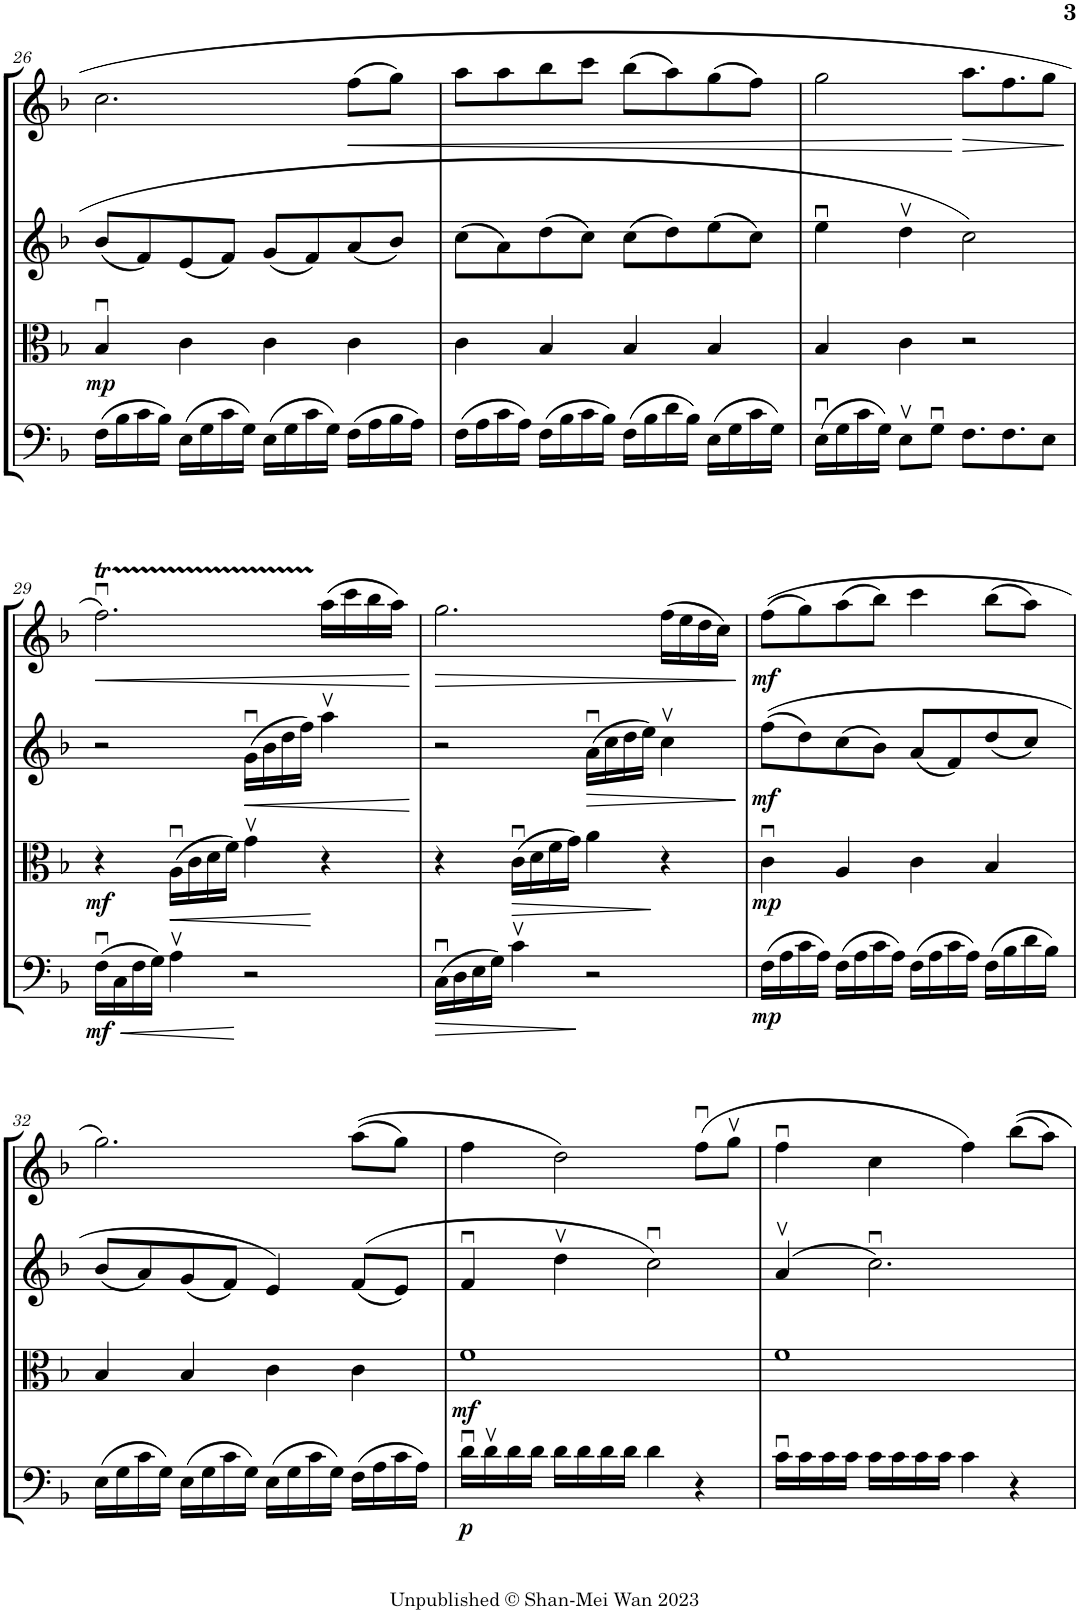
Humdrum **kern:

**kern	**dynam	**kern	**dynam	**kern	**dynam	**kern	**dynam
*part4	*part4	*part3	*part3	*part2	*part2	*part1	*part1
*staff4	*staff4	*staff3	*staff3	*staff2	*staff2	*staff1	*staff1
*I"Violoncello	*	*I"Viola	*	*I"Violin II	*	*I"Violin I	*
*I'Vc	*	*I'Vla	*	*I'Vln	*	*I'Vln	*
!!LO:PB:g=z
*clefF4	*	*clefC3	*	*clefG2	*	*clefG2	*
*k[b-]	*	*k[b-]	*	*k[b-]	*	*k[b-]	*
*M4/4	*	*M4/4	*	*M4/4	*	*M4/4	*
=26	=26	=26	=26	=26	=26	=26	=26
!	!	!	!LO:DY:b	!	!	!	!
(16F\LL	.	4B-u/	mp	(8b-/L	.	2.cc\	.
16B-\	.	.	.	.	.	.	.
16c\	.	.	.	8f/)	.	.	.
16B-\JJ)	.	.	.	.	.	.	.
(16E\LL	.	4c\	.	(8e/	.	.	.
16G\	.	.	.	.	.	.	.
16c\	.	.	.	8f/J)	.	.	.
16G\JJ)	.	.	.	.	.	.	.
(16E\LL	.	4c\	.	(8g/L	.	.	.
16G\	.	.	.	.	.	.	.
16c\	.	.	.	8f/)	.	.	.
16G\JJ)	.	.	.	.	.	.	.
!	!	!	!	!	!	!	!LO:HP:b
(16F\LL	.	4c\	.	(8a/	.	(8ff\L	<
16A\	.	.	.	.	.	.	.
16B-\	.	.	.	8b-/J)	.	8gg\J)	.
16A\JJ)	.	.	.	.	.	.	.
=27	=27	=27	=27	=27	=27	=27	=27
(16F\LL	.	4c\	.	(8cc\L	.	8aa\L	.
16A\	.	.	.	.	.	.	.
16c\	.	.	.	8a\)	.	8aa\	.
16A\JJ)	.	.	.	.	.	.	.
(16F\LL	.	4B-/	.	(8dd\	.	8bb-\	.
16B-\	.	.	.	.	.	.	.
16c\	.	.	.	8cc\J)	.	8ccc\J	.
16B-\JJ)	.	.	.	.	.	.	.
(16F\LL	.	4B-/	.	(8cc\L	.	(8bb-\L	.
16B-\	.	.	.	.	.	.	.
16d\	.	.	.	8dd\)	.	8aa\)	.
16B-\JJ)	.	.	.	.	.	.	.
(16E\LL	.	4B-/	.	(8ee\	.	(8gg\	.
16G\	.	.	.	.	.	.	.
16c\	.	.	.	8cc\J)	.	8ff\J)	.
16G\JJ)	.	.	.	.	.	.	.
=28	=28	=28	=28	=28	=28	=28	=28
(16Eu\LL	.	4B-/	.	4eeu\	.	2gg\	.
16G\	.	.	.	.	.	.	.
16c\	.	.	.	.	.	.	.
16G\JJ)	.	.	.	.	.	.	.
8Ev\L	.	4c\	.	4ddv\	.	.	.
8Gu\J	.	.	.	.	.	.	.
!	!	!	!	!	!	!	!LO:HP:n=1:b
8.F\L	.	2r	.	2cc\	.	8.aa\L	[ >
8.F\	.	.	.	.	.	8.ff\	.
8E\J	.	.	.	.	.	8gg\J	.
.	.	.	.	.	.	.	]
!!LO:LB:g=z
=29	=29	=29	=29	=29	=29	=29	=29
!	!LO:HP:b	!	!	!	!	!	!LO:HP:b
!	!LO:DY:n=1:b	!	!LO:DY:b	!	!	!	!
(16Fu\LL	< mf	4r	mf	2r	.	2.ffTu\	<
16C\	.	.	.	.	.	.	.
16F\	.	.	.	.	.	.	.
16G\JJ)	.	.	.	.	.	.	.
!	!	!	!LO:HP:b	!	!	!	!
4Av\	.	(16Au\LL	<	.	.	.	.
.	.	16c\	.	.	.	.	.
.	.	16d\	.	.	.	.	.
.	.	16f\JJ)	.	.	.	.	.
!	!	!	!	!	!LO:HP:b	!	!
2r	[	4gv\	.	(16gu\LL	<	.	.
.	.	.	.	16b-\	.	.	.
.	.	.	.	16dd\	.	.	.
.	.	.	.	16ff\JJ)	.	.	.
.	.	4r	[	4aav\	.	(16aa\LL	.
.	.	.	.	.	.	16ccc\	.
.	.	.	.	.	.	16bb-\	.
.	.	.	.	.	.	16aa\JJ)	.
.	.	.	.	.	[	.	[
=30	=30	=30	=30	=30	=30	=30	=30
!	!LO:HP:b	!	!	!	!	!	!LO:HP:b
(16Cu\LL	>	4r	.	2r	.	2.gg\	>
16D\	.	.	.	.	.	.	.
16E\	.	.	.	.	.	.	.
16G\JJ)	.	.	.	.	.	.	.
!	!	!	!LO:HP:b	!	!	!	!
4cv\	.	(16cu\LL	>	.	.	.	.
.	.	16d\	.	.	.	.	.
.	.	16f\	.	.	.	.	.
.	.	16g\JJ)	.	.	.	.	.
!	!	!	!	!	!LO:HP:b	!	!
2r	]	4a\	.	(16au\LL	>	.	.
.	.	.	.	16cc\	.	.	.
.	.	.	.	16dd\	.	.	.
.	.	.	.	16ee\JJ)	.	.	.
.	.	4r	]	4ccv\	.	(16ff\LL	.
.	.	.	.	.	.	16ee\	.
.	.	.	.	.	.	16dd\	.
.	.	.	.	.	.	16cc\JJ)	.
.	.	.	.	.	]	.	]
=31	=31	=31	=31	=31	=31	=31	=31
!	!LO:DY:b	!	!LO:DY:b	!	!LO:DY:b	!	!LO:DY:b
(16F\LL	mp	4cu\	mp	((8ff\L	mf	((8ff\L	mf
16A\	.	.	.	.	.	.	.
16c\	.	.	.	8dd\)	.	8gg\)	.
16A\JJ)	.	.	.	.	.	.	.
(16F\LL	.	4A/	.	(8cc\	.	(8aa\	.
16A\	.	.	.	.	.	.	.
16c\	.	.	.	8b-\J)	.	8bb-\J)	.
16A\JJ)	.	.	.	.	.	.	.
(16F\LL	.	4c\	.	(8a/L	.	4ccc\	.
16A\	.	.	.	.	.	.	.
16c\	.	.	.	8f/)	.	.	.
16A\JJ)	.	.	.	.	.	.	.
(16F\LL	.	4B-/	.	(8dd/	.	(8bb-\L	.
16B-\	.	.	.	.	.	.	.
16d\	.	.	.	8cc/J)	.	8aa\J)	.
16B-\JJ)	.	.	.	.	.	.	.
!!LO:LB:g=z
=32	=32	=32	=32	=32	=32	=32	=32
(16E\LL	.	4B-/	.	(8b-/L	.	2.gg\)	.
16G\	.	.	.	.	.	.	.
16c\	.	.	.	8a/)	.	.	.
16G\JJ)	.	.	.	.	.	.	.
(16E\LL	.	4B-/	.	(8g/	.	.	.
16G\	.	.	.	.	.	.	.
16c\	.	.	.	8f/J)	.	.	.
16G\JJ)	.	.	.	.	.	.	.
(16E\LL	.	4c\	.	4e/)	.	.	.
16G\	.	.	.	.	.	.	.
16c\	.	.	.	.	.	.	.
16G\JJ)	.	.	.	.	.	.	.
(16F\LL	.	4c\	.	((8f/L	.	((8aa\L	.
16A\	.	.	.	.	.	.	.
16c\	.	.	.	8e/J)	.	8gg\J)	.
16A\JJ)	.	.	.	.	.	.	.
=33	=33	=33	=33	=33	=33	=33	=33
!	!LO:DY:b	!	!LO:DY:b	!	!	!	!
16du\LL	p	1f	mf	4fu/	.	4ff\	.
16dv\	.	.	.	.	.	.	.
16d\	.	.	.	.	.	.	.
16d\JJ	.	.	.	.	.	.	.
16d\LL	.	.	.	4ddv\	.	2dd\)	.
16d\	.	.	.	.	.	.	.
16d\	.	.	.	.	.	.	.
16d\JJ	.	.	.	.	.	.	.
4d\	.	.	.	2ccu\)	.	.	.
4r	.	.	.	.	.	(8ffu\L	.
.	.	.	.	.	.	8ggv\J	.
=34	=34	=34	=34	=34	=34	=34	=34
16cu\LL	.	1f	.	(4av/	.	4ffu\	.
16c\	.	.	.	.	.	.	.
16c\	.	.	.	.	.	.	.
16c\JJ	.	.	.	.	.	.	.
16c\LL	.	.	.	2.ccu\)	.	4cc\	.
16c\	.	.	.	.	.	.	.
16c\	.	.	.	.	.	.	.
16c\JJ	.	.	.	.	.	.	.
4c\	.	.	.	.	.	4ff\)	.
4r	.	.	.	.	.	(8bb-\L	.
.	.	.	.	.	.	8aa\J)	.
=	=	=	=	=	=	=	=
*-	*-	*-	*-	*-	*-	*-	*-
